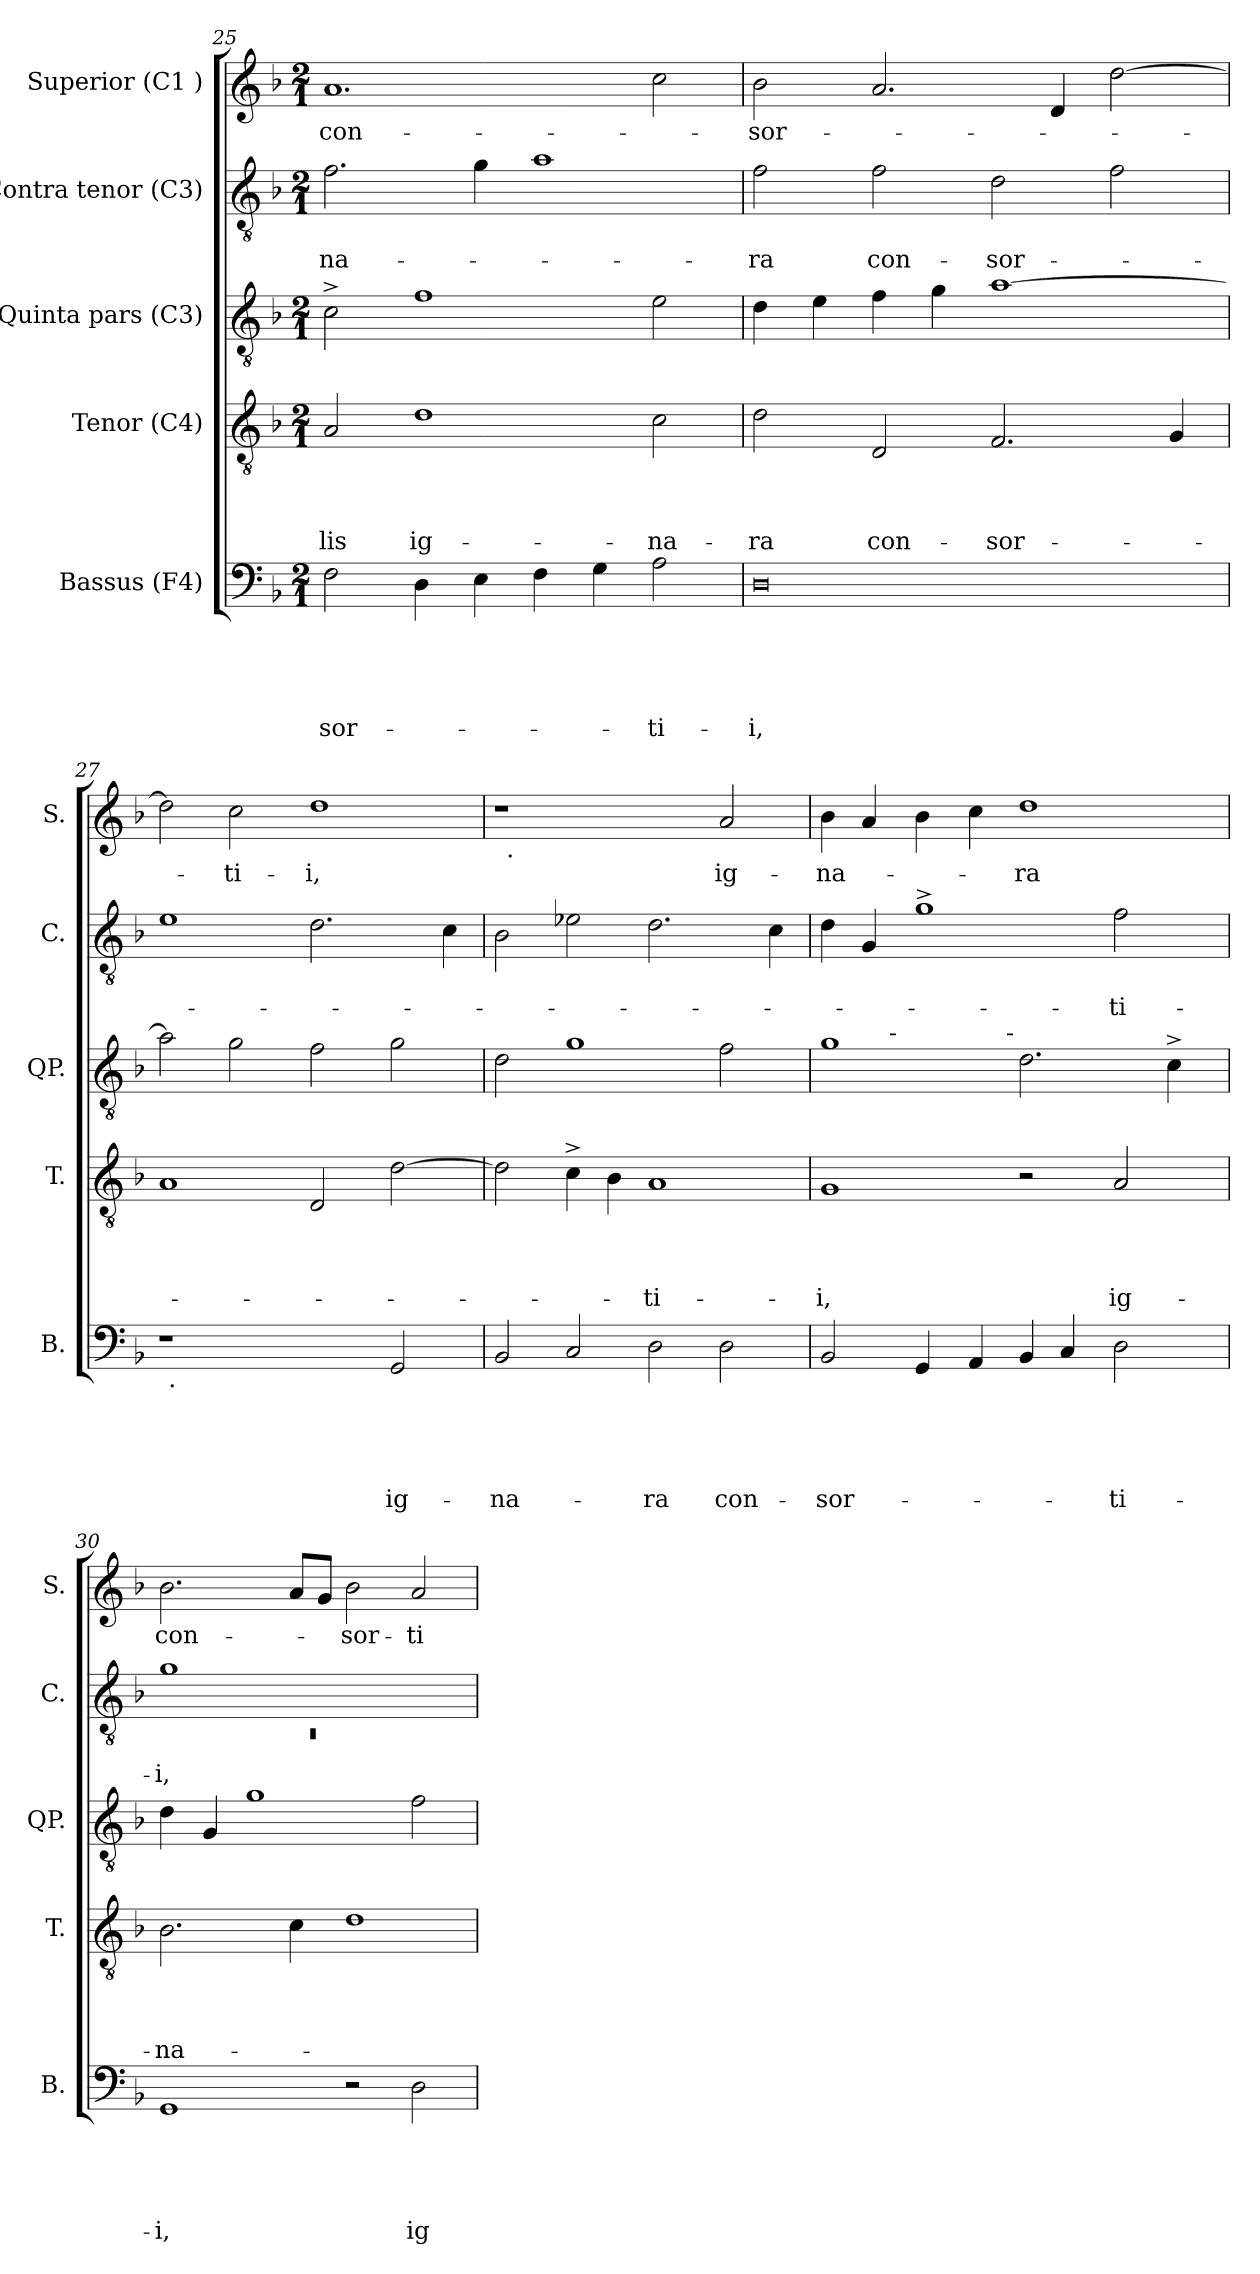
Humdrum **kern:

**kern	**text	**text	**text	**text	**text	**kern	**text	**text	**text	**text	**kern	**kern	**text	**text	**kern	**text
*part5	*part5	*part5	*part5	*part5	*part5	*part4	*part4	*part4	*part4	*part4	*part3	*part2	*part2	*part2	*part1	*part1
*staff5	*staff5	*staff5	*staff5	*staff5	*staff5	*staff4	*staff4	*staff4	*staff4	*staff4	*staff3	*staff2	*staff2	*staff2	*staff1	*staff1
*I"Bassus (F4)	*	*	*	*	*	*I"Tenor (C4)	*	*	*	*	*I"Quinta pars (C3)	*I"Contra tenor (C3)	*	*	*I"Superior (C1 )	*
*I'B.	*	*	*	*	*	*I'T.	*	*	*	*	*I'QP.	*I'C.	*	*	*I'S.	*
!!LO:PB:g=z
*clefF4	*	*	*	*	*	*clefGv2	*	*	*	*	*clefGv2	*clefGv2	*	*	*clefG2	*
*k[b-]	*	*	*	*	*	*k[b-]	*	*	*	*	*k[b-]	*k[b-]	*	*	*k[b-]	*
*F:	*	*	*	*	*	*F:	*	*	*	*	*F:	*F:	*	*	*F:	*
*M2/1	*	*	*	*	*	*M2/1	*	*	*	*	*M2/1	*M2/1	*	*	*M2/1	*
=25	=25	=25	=25	=25	=25	=25	=25	=25	=25	=25	=25	=25	=25	=25	=25	=25
!	!	!	!	!	!LO:LY:b	!	!	!	!	!LO:LY:b	!	!	!	!LO:LY:b	!	!LO:LY:b
2F\	.	.	.	.	-sor-	2A/	.	.	.	-lis	2c^>\	2.f\	.	-na-	1.a	con-
!	!	!	!	!	!	!	!	!	!	!LO:LY:b	!	!	!	!	!	!
4D\	.	.	.	.	.	1d	.	.	.	ig-	1f	.	.	.	.	.
4E\	.	.	.	.	.	.	.	.	.	.	.	4g\	.	.	.	.
4F\	.	.	.	.	.	.	.	.	.	.	.	1a	.	.	.	.
4G\	.	.	.	.	.	.	.	.	.	.	.	.	.	.	.	.
!	!	!	!	!	!LO:LY:b	!	!	!	!	!LO:LY:b	!	!	!	!	!	!
2A\	.	.	.	.	-ti-	2c\	.	.	.	-na-	2e\	.	.	.	2cc\	.
=26	=26	=26	=26	=26	=26	=26	=26	=26	=26	=26	=26	=26	=26	=26	=26	=26
!	!	!	!	!	!LO:LY:b:rj	!	!	!	!	!LO:LY:b	!	!	!	!LO:LY:b	!	!LO:LY:b
0D	.	.	.	.	-i,	2d\	.	.	.	-ra	4d\	2f\	.	-ra	2b-\	-sor-
.	.	.	.	.	.	.	.	.	.	.	4e\	.	.	.	.	.
!	!	!	!	!	!	!	!	!	!	!LO:LY:b	!	!	!	!LO:LY:b	!	!
.	.	.	.	.	.	2D/	.	.	.	con-	4f\	2f\	.	con-	2.a/	.
.	.	.	.	.	.	.	.	.	.	.	4g\	.	.	.	.	.
!	!	!	!	!	!	!	!	!	!	!LO:LY:b	!	!	!	!LO:LY:b	!	!
.	.	.	.	.	.	2.F/	.	.	.	-sor-	[>1a	2d\	.	-sor-	.	.
.	.	.	.	.	.	.	.	.	.	.	.	.	.	.	4d/	.
.	.	.	.	.	.	.	.	.	.	.	.	2f\	.	.	[>2dd\	.
.	.	.	.	.	.	4G/	.	.	.	.	.	.	.	.	.	.
=27	=27	=27	=27	=27	=27	=27	=27	=27	=27	=27	=27	=27	=27	=27	=27	=27
*^	*	*	*	*	*	*	*	*	*	*	*	*	*	*	*	*
1r	48ryy	.	.	.	.	.	1A	.	.	.	.	2a\]	1e	.	.	2dd\]	.
!	!LO:TX:b:t=.	!	!	!	!	!	!	!	!	!	!	!	!	!	!	!	!
.	3%2ryy	.	.	.	.	.	.	.	.	.	.	.	.	.	.	.	.
!	!	!	!	!	!	!	!	!	!	!	!	!	!	!	!	!	!LO:LY:b
.	.	.	.	.	.	.	.	.	.	.	.	2g\	.	.	.	2cc\	-ti-
.	3%2ryy	.	.	.	.	.	.	.	.	.	.	.	.	.	.	.	.
!	!	!	!	!	!	!	!	!	!	!	!	!	!	!	!	!	!LO:LY:b
2ryy	.	.	.	.	.	.	2D/	.	.	.	.	2f\	2.d\	.	.	1dd	-i,
.	3ryy	.	.	.	.	.	.	.	.	.	.	.	.	.	.	.	.
!	!	!	!	!	!	!LO:LY:b	!	!	!	!	!	!	!	!	!	!	!
2GG/	.	.	.	.	.	ig-	[>2d\	.	.	.	.	2g\	.	.	.	.	.
.	6...ryy	.	.	.	.	.	.	.	.	.	.	.	.	.	.	.	.
.	.	.	.	.	.	.	.	.	.	.	.	.	4c\	.	.	.	.
=28	=28	=28	=28	=28	=28	=28	=28	=28	=28	=28	=28	=28	=28	=28	=28	=28	=28
!	!	!	!	!	!	!LO:LY:b	!	!	!	!	!	!	!	!	!	!	!
*v	*v	*	*	*	*	*	*	*	*	*	*	*	*	*	*	*^	*
2BB-/	.	.	.	.	-na-	2d\]	.	.	.	.	2d\	2B-\	.	.	1r	32ryy	.
!	!	!	!	!	!	!	!	!	!	!	!	!	!	!	!	!LO:TX:b:t=.	!
.	.	.	.	.	.	.	.	.	.	.	.	.	.	.	.	1ryy	.
2C/	.	.	.	.	.	4c^>\	.	.	.	.	1g	2e-\	.	.	.	.	.
.	.	.	.	.	.	4B-\	.	.	.	.	.	.	.	.	.	.	.
!	!	!	!	!	!LO:LY:b	!	!	!	!	!LO:LY:b	!	!	!	!	!	!	!
2D\	.	.	.	.	-ra	1A	.	.	.	-ti-	.	2.d\	.	.	2ryy	.	.
.	.	.	.	.	.	.	.	.	.	.	.	.	.	.	.	2ryy	.
!	!	!	!	!	!LO:LY:b	!	!	!	!	!	!	!	!	!	!	!	!LO:LY:b
2D\	.	.	.	.	con-	.	.	.	.	.	2f\	.	.	.	2a/	.	ig-
.	.	.	.	.	.	.	.	.	.	.	.	.	.	.	.	4...ryy	.
.	.	.	.	.	.	.	.	.	.	.	.	4c\	.	.	.	.	.
!!LO:LB:g=z
=29	=29	=29	=29	=29	=29	=29	=29	=29	=29	=29	=29	=29	=29	=29	=29	=29	=29
!	!	!	!	!	!LO:LY:b	!	!	!	!	!LO:LY:b	!	!	!	!	!	!	!LO:LY:b
*	*	*	*	*	*	*	*	*	*	*	*^	*	*	*	*	*	*
*	*	*	*	*	*	*	*	*	*	*	*	*^	*	*	*	*v	*v	*
2BB-/	.	.	.	.	-sor-	1G	.	.	.	-i,	1g	4.ryy	3%2ryy	4d\	.	.	4b-\	-na-
.	.	.	.	.	.	.	.	.	.	.	.	.	.	4G/	.	.	4a/	.
!	!	!	!	!	!	!	!	!	!	!	!	!LO:TX:a:t=-	!	!	!	!	!	!
.	.	.	.	.	.	.	.	.	.	.	.	1ryy	.	.	.	.	.	.
4GG/	.	.	.	.	.	.	.	.	.	.	.	.	.	1g^>	.	.	4b-\	.
.	.	.	.	.	.	.	.	.	.	.	.	.	6..ryy	.	.	.	.	.
4AA/	.	.	.	.	.	.	.	.	.	.	.	.	.	.	.	.	4cc\	.
!	!	!	!	!	!	!	!	!	!	!	!	!	!LO:TX:a:t=-	!	!	!	!	!
.	.	.	.	.	.	.	.	.	.	.	.	.	3%2ryy	.	.	.	.	.
!	!	!	!	!	!	!	!	!	!	!	!	!	!	!	!	!	!	!LO:LY:b
4BB-/	.	.	.	.	.	2r	.	.	.	.	2.d\	.	.	.	.	.	1dd	-ra
4C/	.	.	.	.	.	.	.	.	.	.	.	.	.	.	.	.	.	.
.	.	.	.	.	.	.	.	.	.	.	.	2ryy	.	.	.	.	.	.
!	!	!	!	!	!LO:LY:b	!	!	!	!	!LO:LY:b	!	!	!	!	!	!LO:LY:b	!	!
2D\	.	.	.	.	-ti-	2A/	.	.	.	ig-	.	.	.	2f\	.	-ti-	.	.
.	.	.	.	.	.	.	.	.	.	.	.	.	3ryy	.	.	.	.	.
.	.	.	.	.	.	.	.	.	.	.	4c^>\	.	.	.	.	.	.	.
.	.	.	.	.	.	.	.	.	.	.	.	8ryy	.	.	.	.	.	.
.	.	.	.	.	.	.	.	.	.	.	.	.	24ryy	.	.	.	.	.
=30	=30	=30	=30	=30	=30	=30	=30	=30	=30	=30	=30	=30	=30	=30	=30	=30	=30	=30
*	*	*	*	*	*	*	*	*	*	*	*	*	*	*^	*	*	*	*
!	!	!	!	!	!LO:LY:b	!	!	!	!	!LO:LY:b	!	!	!	!	!LO:N:vis=1	!	!LO:LY:b	!	!LO:LY:b
*	*	*	*	*	*	*	*	*	*	*	*v	*v	*v	*	*	*	*	*	*
1GG	.	.	.	.	-i,	2.B-\	.	.	.	-na-	4d\	1g	0rC	.	-i,	2.b-\	con-
.	.	.	.	.	.	.	.	.	.	.	4G/	.	.	.	.	.	.
.	.	.	.	.	.	.	.	.	.	.	1g	.	.	.	.	.	.
.	.	.	.	.	.	4c\	.	.	.	.	.	.	.	.	.	8a/L	.
.	.	.	.	.	.	.	.	.	.	.	.	.	.	.	.	8g/J	.
!	!	!	!	!	!	!	!	!	!	!	!	!	!	!	!	!	!LO:LY:b
2r	.	.	.	.	.	1d	.	.	.	.	.	1ryy	.	.	.	2b-\	-sor-
!	!	!	!	!	!LO:LY:b	!	!	!	!	!	!	!	!	!	!	!	!LO:LY:b
2D\	.	.	.	.	ig-	.	.	.	.	.	2f\	.	.	.	.	2a/	-ti-
*	*	*	*	*	*	*	*	*	*	*	*	*v	*v	*	*	*	*
=	=	=	=	=	=	=	=	=	=	=	=	=	=	=	=	=
*-	*-	*-	*-	*-	*-	*-	*-	*-	*-	*-	*-	*-	*-	*-	*-	*-
